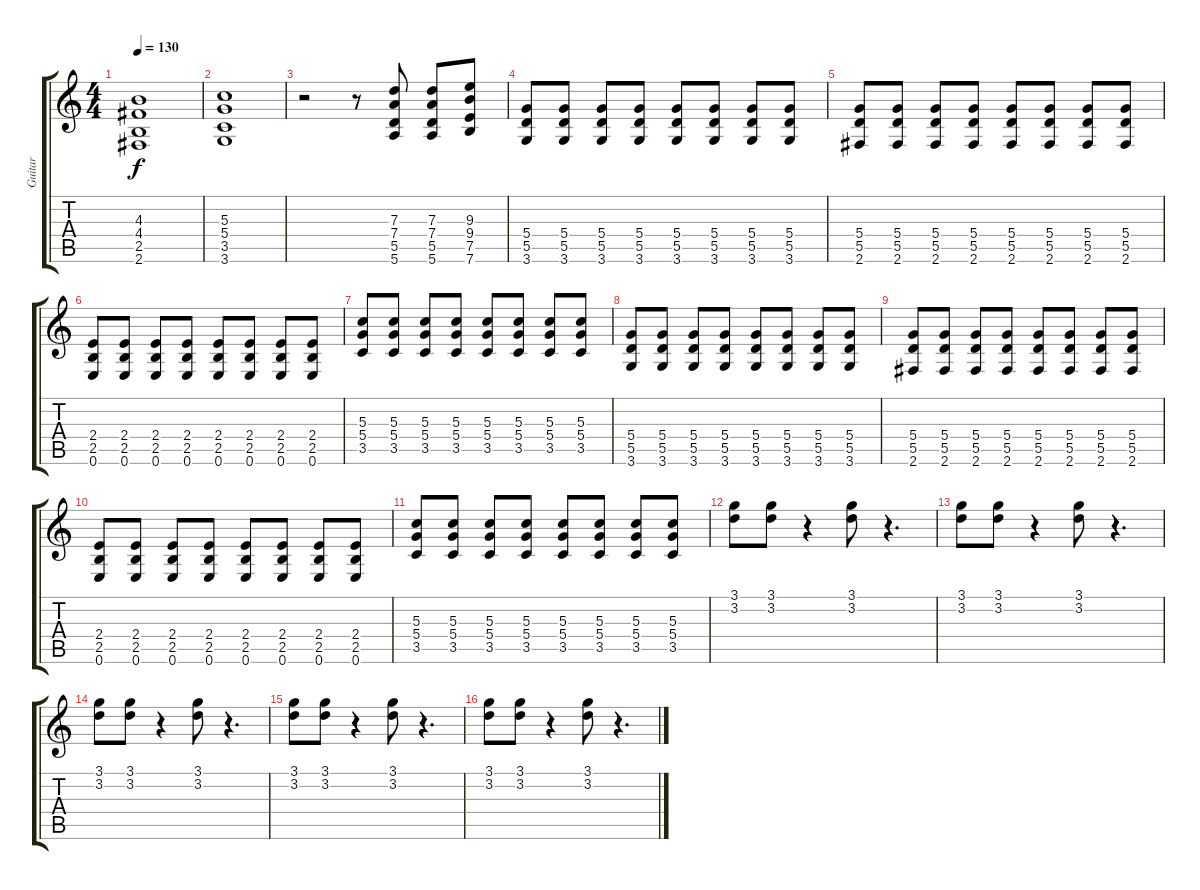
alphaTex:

\track ("Guitar" "Guitar") {instrument distortionguitar}
\staff {score tabs}
\tuning (E4 B3 G3 D3 A2 E2) {hide}
\ts (4 4)
\tempo 130
\clef g2
\ks c
(4.3 4.4 2.5 2.6).1{dy f} |
(5.3 5.4 3.5 3.6).1 |
r.2 r.8 (7.3 7.4 5.5 5.6).8 (7.3 7.4 5.5 5.6).8 (9.3 9.4 7.5 7.6).8 |
(5.4 5.5 3.6).8 (5.4 5.5 3.6).8 (5.4 5.5 3.6).8 (5.4 5.5 3.6).8 (5.4 5.5 3.6).8 (5.4 5.5 3.6).8 (5.4 5.5 3.6).8 (5.4 5.5 3.6).8 |
(5.4 5.5 2.6).8 (5.4 5.5 2.6).8 (5.4 5.5 2.6).8 (5.4 5.5 2.6).8 (5.4 5.5 2.6).8 (5.4 5.5 2.6).8 (5.4 5.5 2.6).8 (5.4 5.5 2.6).8 |
(2.4 2.5 0.6).8 (2.4 2.5 0.6).8 (2.4 2.5 0.6).8 (2.4 2.5 0.6).8 (2.4 2.5 0.6).8 (2.4 2.5 0.6).8 (2.4 2.5 0.6).8 (2.4 2.5 0.6).8 |
(5.3 5.4 3.5).8 (5.3 5.4 3.5).8 (5.3 5.4 3.5).8 (5.3 5.4 3.5).8 (5.3 5.4 3.5).8 (5.3 5.4 3.5).8 (5.3 5.4 3.5).8 (5.3 5.4 3.5).8 |
(5.4 5.5 3.6).8 (5.4 5.5 3.6).8 (5.4 5.5 3.6).8 (5.4 5.5 3.6).8 (5.4 5.5 3.6).8 (5.4 5.5 3.6).8 (5.4 5.5 3.6).8 (5.4 5.5 3.6).8 |
(5.4 5.5 2.6).8 (5.4 5.5 2.6).8 (5.4 5.5 2.6).8 (5.4 5.5 2.6).8 (5.4 5.5 2.6).8 (5.4 5.5 2.6).8 (5.4 5.5 2.6).8 (5.4 5.5 2.6).8 |
(2.4 2.5 0.6).8 (2.4 2.5 0.6).8 (2.4 2.5 0.6).8 (2.4 2.5 0.6).8 (2.4 2.5 0.6).8 (2.4 2.5 0.6).8 (2.4 2.5 0.6).8 (2.4 2.5 0.6).8 |
(5.3 5.4 3.5).8 (5.3 5.4 3.5).8 (5.3 5.4 3.5).8 (5.3 5.4 3.5).8 (5.3 5.4 3.5).8 (5.3 5.4 3.5).8 (5.3 5.4 3.5).8 (5.3 5.4 3.5).8 |
(3.1 3.2).8 (3.1 3.2).8 r.4 (3.1 3.2).8 r.4{d} |
(3.1 3.2).8 (3.1 3.2).8 r.4 (3.1 3.2).8 r.4{d} |
(3.1 3.2).8 (3.1 3.2).8 r.4 (3.1 3.2).8 r.4{d} |
(3.1 3.2).8 (3.1 3.2).8 r.4 (3.1 3.2).8 r.4{d} |
(3.1 3.2).8 (3.1 3.2).8 r.4 (3.1 3.2).8 r.4{d}
